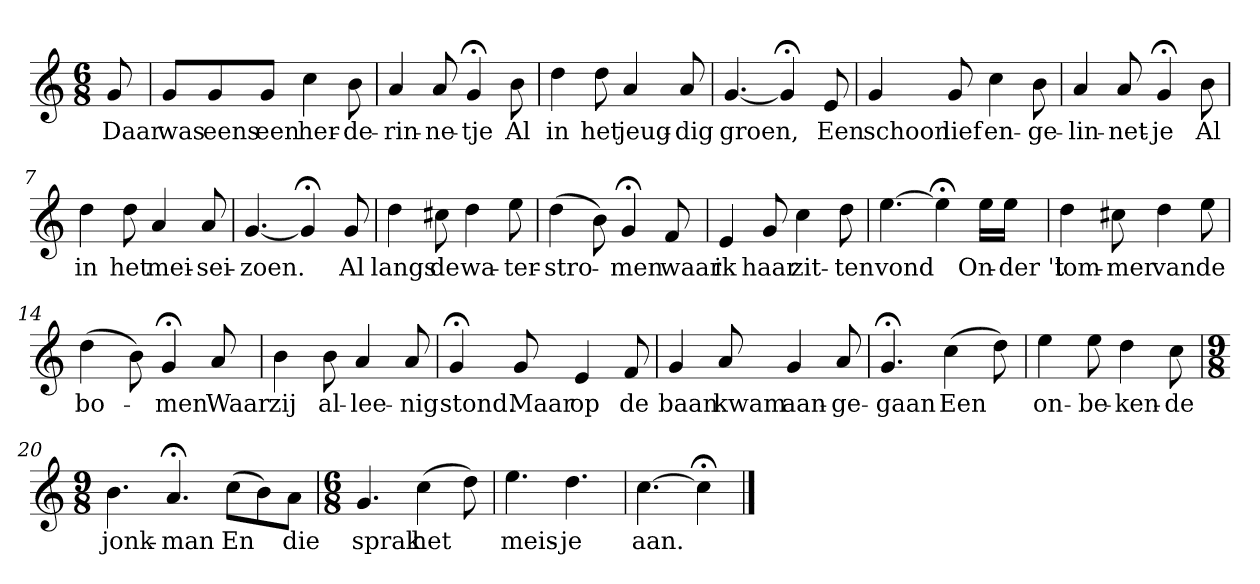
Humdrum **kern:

**kern	**text
*part1	*part1
*staff1	*staff1
*k[]	*
*C:	*
*M6/8	*
*MM120	*
=	=
8g	Daar
=1	=1
8gL	was
8g	eens
8gJ	een
4cc	her-
8b	-de-
=2	=2
4a	-rin-
8a	-ne-
4g;<	-tje
8b	Al
=3	=3
4dd	in
8dd	het
4a	jeug-
8a	-dig
=4	=4
[4.g	groen,
4g;<]	.
8e	Een
=5	=5
4g	schoon
8g	lief
4cc	en-
8b	-ge-
=6	=6
4a	-lin-
8a	-net-
4g;<	-je
8b	Al
=7	=7
4dd	in
8dd	het
4a	mei-
8a	-sei-
=8	=8
[4.g	-zoen.
4g;<]	.
8g	Al
=9	=9
4dd	langs
8cc#X	de
4dd	wa-
8ee	-ter-
=10	=10
(4dd	-stro-
8b)	.
4g;<	-men
8f	waar
=11	=11
4e	ik
8g	haar
4cc	zit-
8dd	-ten
=12	=12
[4.ee	vond
4ee;<]	.
16eeLL	On-
16eeJJ	-der 't
=13	=13
4dd	lom-
8cc#X	-mer
4dd	van
8ee	de
=14	=14
(4dd	bo-
8b)	.
4g;<	-men
8a	Waar
=15	=15
4b	zij
8b	al-
4a	-lee-
8a	-nig
=16	=16
4g;<	stond.
8g	Maar
4e	op
8f	de
=17	=17
4g	baan
8a	kwam
4g	aan-
8a	-ge-
=18	=18
4.g;<	-gaan
(4cc	Een
8dd)	.
=19	=19
4ee	on-
8ee	-be-
4dd	-ken-
8cc	-de
=20	=20
*M9/8	*
4.b	jonk-
4.a;<	-man
(8ccL	En
8b)	.
8aJ	die
=21	=21
*M6/8	*
4.g	sprak
(4cc	het
8dd)	.
=22	=22
4.ee	meis-
4.dd	-je
=23	=23
[4.cc	aan.
4cc;<]	.
==	==
*-	*-
